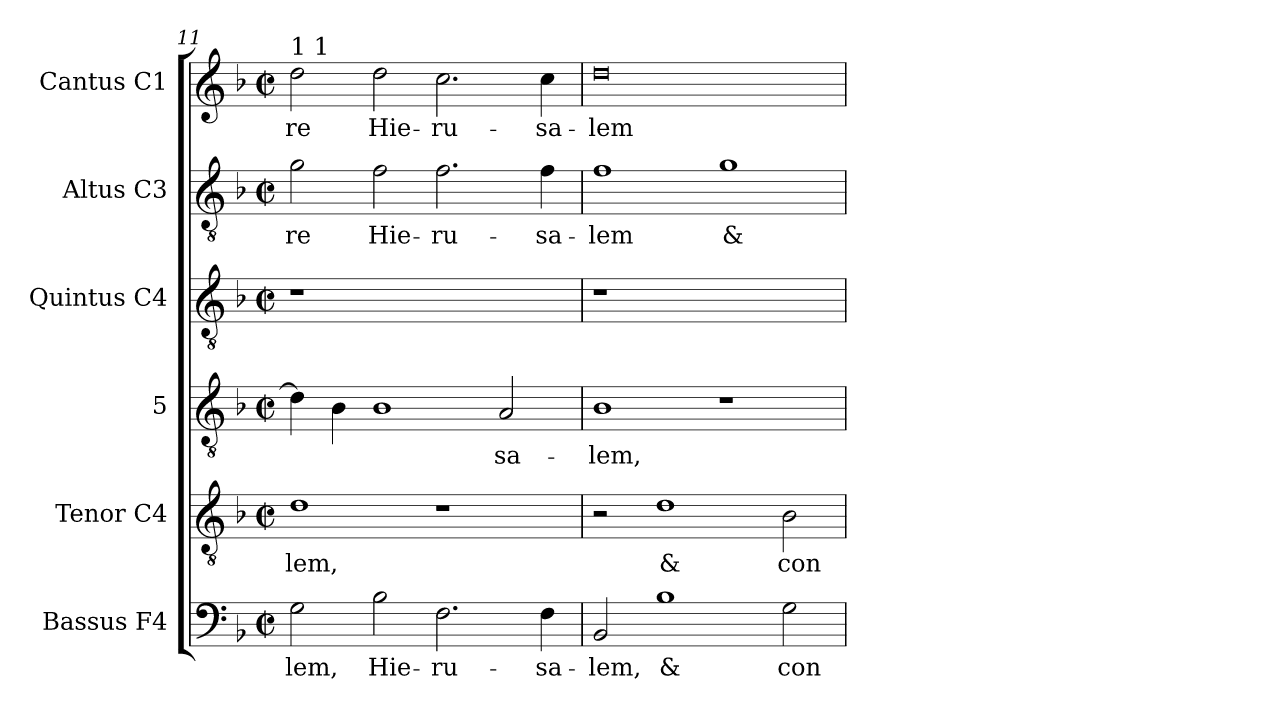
**kern	**text	**kern	**text	**kern	**text	**kern	**kern	**text	**kern	**text
*part6	*part6	*part5	*part5	*part4	*part4	*part3	*part2	*part2	*part1	*part1
*staff6	*staff6	*staff5	*staff5	*staff4	*staff4	*staff3	*staff2	*staff2	*staff1	*staff1
*I"Bassus  F4	*	*I"Tenor  C4	*	*I"5	*	*I"Quintus  C4	*I"Altus  C3	*	*I"Cantus  C1	*
*I'B	*	*I'T	*	*	*	*	*I'A	*	*I'C	*
!!LO:PB:g=z
*clefF4	*	*clefGv2	*	*clefGv2	*	*clefGv2	*clefGv2	*	*clefG2	*
*k[b-]	*	*k[b-]	*	*k[b-]	*	*k[b-]	*k[b-]	*	*k[b-]	*
*F:	*	*F:	*	*F:	*	*F:	*F:	*	*F:	*
*M2/2	*	*M2/2	*	*M2/2	*	*M2/2	*M2/2	*	*M2/2	*
*met(c|)	*	*met(c|)	*	*met(c|)	*	*met(c|)	*met(c|)	*	*met(c|)	*
=11	=11	=11	=11	=11	=11	=11	=11	=11	=11	=11
!	!	!	!	!	!	!	!	!	!LO:TX:a:t=1 1	!
!	!LO:LY:b:cj	!	!LO:LY:b:cj	!	!LO:LY:b:cj	!	!	!LO:LY:b:cj	!	!LO:LY:b:cj
2G\	-lem,	1d	-lem,	4d\]	--	1r	2g\	-re	2dd\	-re
!	!	!	!	!	!LO:LY:b:cj	!	!	!	!	!
.	.	.	.	4B-\	--	.	.	.	.	.
!	!LO:LY:b:cj	!	!	!	!LO:LY:b:cj	!	!	!LO:LY:b:cj	!	!LO:LY:b:cj
2B-\	Hie-	.	.	1B-	--	.	2f\	Hie-	2dd\	Hie-
!	!LO:LY:b:cj	!	!	!	!	!	!	!LO:LY:b:cj	!	!LO:LY:b:cj
2.F\	-ru-	1r	.	.	.	1ryy	2.f\	-ru-	2.cc\	-ru-
!	!	!	!	!	!LO:LY:b:cj	!	!	!	!	!
.	.	.	.	2A/	-sa-	.	.	.	.	.
!	!LO:LY:b:cj	!	!	!	!	!	!	!LO:LY:b:cj	!	!LO:LY:b:cj
4F\	-sa-	.	.	.	.	.	4f\	-sa-	4cc\	-sa-
=12	=12	=12	=12	=12	=12	=12	=12	=12	=12	=12
!	!LO:LY:b:cj	!	!	!	!LO:LY:b:cj	!	!	!LO:LY:b:cj	!	!LO:LY:b:cj
2BB-/	-lem,	2r	.	1B-	-lem,	1r	1f	-lem	0dd	-lem
!	!LO:LY:b:cj	!	!LO:LY:b:cj	!	!	!	!	!	!	!
1B-	&	1d	&	.	.	.	.	.	.	.
!	!	!	!	!	!	!	!	!LO:LY:b:cj	!	!
.	.	.	.	1r	.	1ryy	1g	&	.	.
!	!LO:LY:b:cj	!	!LO:LY:b:cj	!	!	!	!	!	!	!
2G\	con-	2B-\	con-	.	.	.	.	.	.	.
=	=	=	=	=	=	=	=	=	=	=
*-	*-	*-	*-	*-	*-	*-	*-	*-	*-	*-
